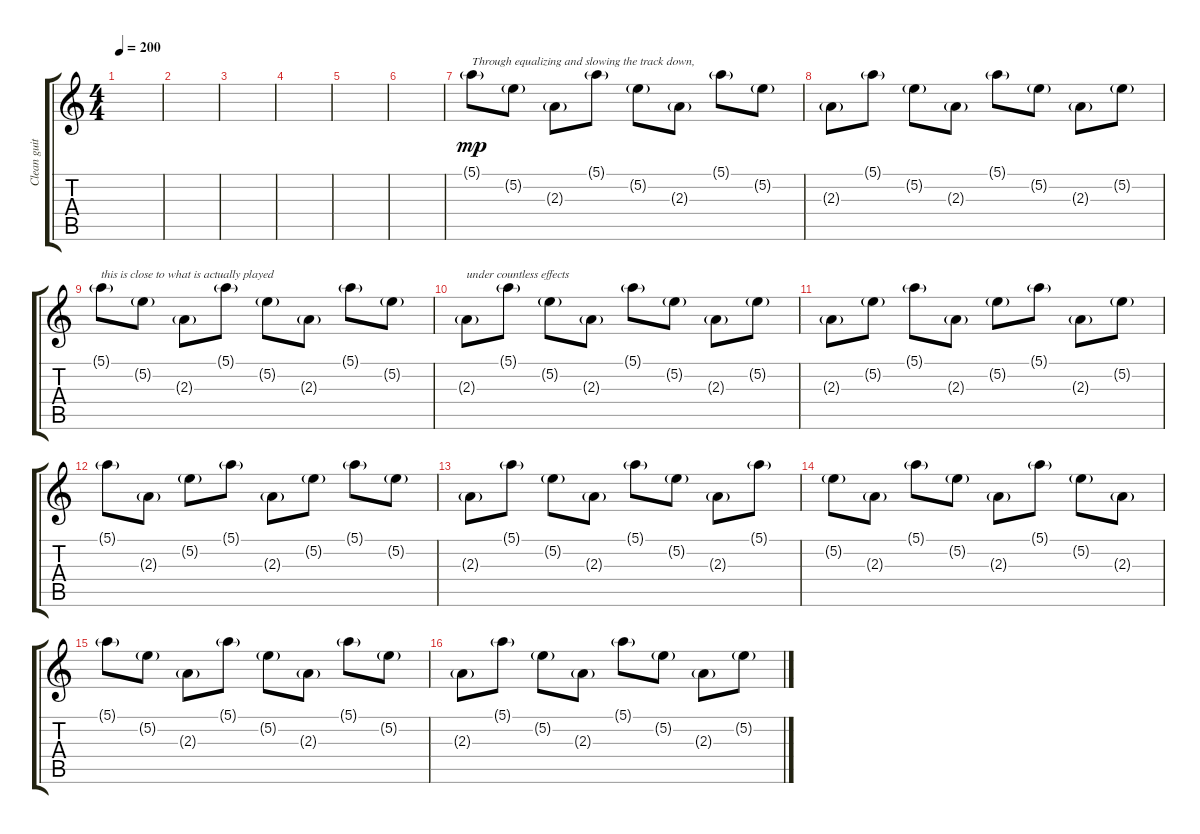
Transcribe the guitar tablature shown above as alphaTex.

\track ("Clean guitar w effects" "Clean guit") {instrument electricguitarclean}
\staff {score tabs}
\tuning (E4 B3 G3 D3 A2 E2) {hide}
\ts (4 4)
\tempo 200
\clef g2
\ks c
|
|
|
|
|
|
5.1{g}.8{txt "Through equalizing and slowing the track down," dy mp volume 9 instrument electricguitarmuted} 5.2{g}.8 2.3{g}.8 5.1{g}.8 5.2{g}.8 2.3{g}.8 5.1{g}.8 5.2{g}.8 |
2.3{g}.8 5.1{g}.8 5.2{g}.8 2.3{g}.8 5.1{g}.8 5.2{g}.8 2.3{g}.8 5.2{g}.8 |
5.1{g}.8{txt "this is close to what is actually played"} 5.2{g}.8 2.3{g}.8 5.1{g}.8 5.2{g}.8 2.3{g}.8 5.1{g}.8 5.2{g}.8 |
2.3{g}.8{txt "under countless effects"} 5.1{g}.8 5.2{g}.8 2.3{g}.8 5.1{g}.8 5.2{g}.8 2.3{g}.8 5.2{g}.8 |
2.3{g}.8 5.2{g}.8 5.1{g}.8 2.3{g}.8 5.2{g}.8 5.1{g}.8 2.3{g}.8 5.2{g}.8 |
5.1{g}.8 2.3{g}.8 5.2{g}.8 5.1{g}.8 2.3{g}.8 5.2{g}.8 5.1{g}.8 5.2{g}.8 |
2.3{g}.8 5.1{g}.8 5.2{g}.8 2.3{g}.8 5.1{g}.8 5.2{g}.8 2.3{g}.8 5.1{g}.8 |
5.2{g}.8 2.3{g}.8 5.1{g}.8 5.2{g}.8 2.3{g}.8 5.1{g}.8 5.2{g}.8 2.3{g}.8 |
5.1{g}.8 5.2{g}.8 2.3{g}.8 5.1{g}.8 5.2{g}.8 2.3{g}.8 5.1{g}.8 5.2{g}.8 |
2.3{g}.8 5.1{g}.8 5.2{g}.8 2.3{g}.8 5.1{g}.8 5.2{g}.8 2.3{g}.8 5.2{g}.8
